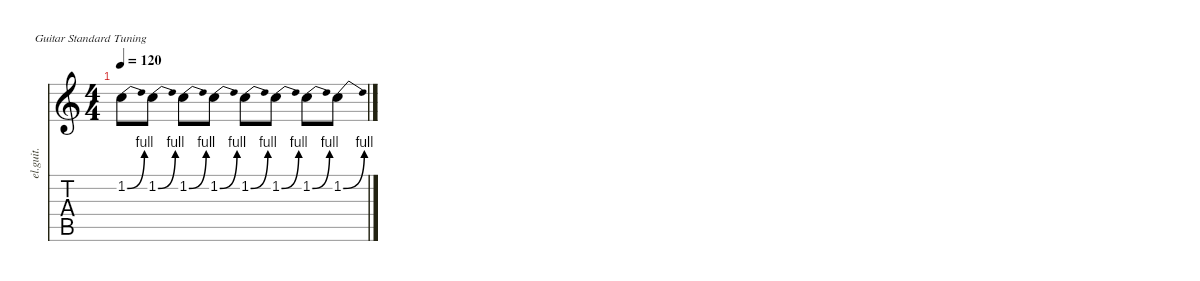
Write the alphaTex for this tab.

\defaultSystemsLayout 4
\hideDynamics
\bracketExtendMode nobrackets
\otherSystemsTrackNameOrientation horizontal
\track ("Electric Guitar" "el.guit.") {instrument electricguitarclean}
\staff {score tabs}
\tuning (E4 B3 G3 D3 A2 E2)
\ts (4 4)
\tempo 120
\clef g2
\ks c
1.2{be (bend 0 0 0.6 4)}.8{dy mf instrument electricguitarclean beam Down} 1.2{be (bend 0 0 1.2 4)}.8{beam Down} 1.2{be (bend 0 0 7.199999999999999 4)}.8{beam Down} 1.2{be (bend 0 0 23.4 4)}.8{beam Down} 1.2{be (bend 0 0 35.4 4)}.8{beam Down} 1.2{be (bend 0 0 48 4)}.8{beam Down} 1.2{be (bend 0 0 58.8 4)}.8{beam Down} 1.2{be (bend 0 0 59.4 4)}.8{beam Down}
